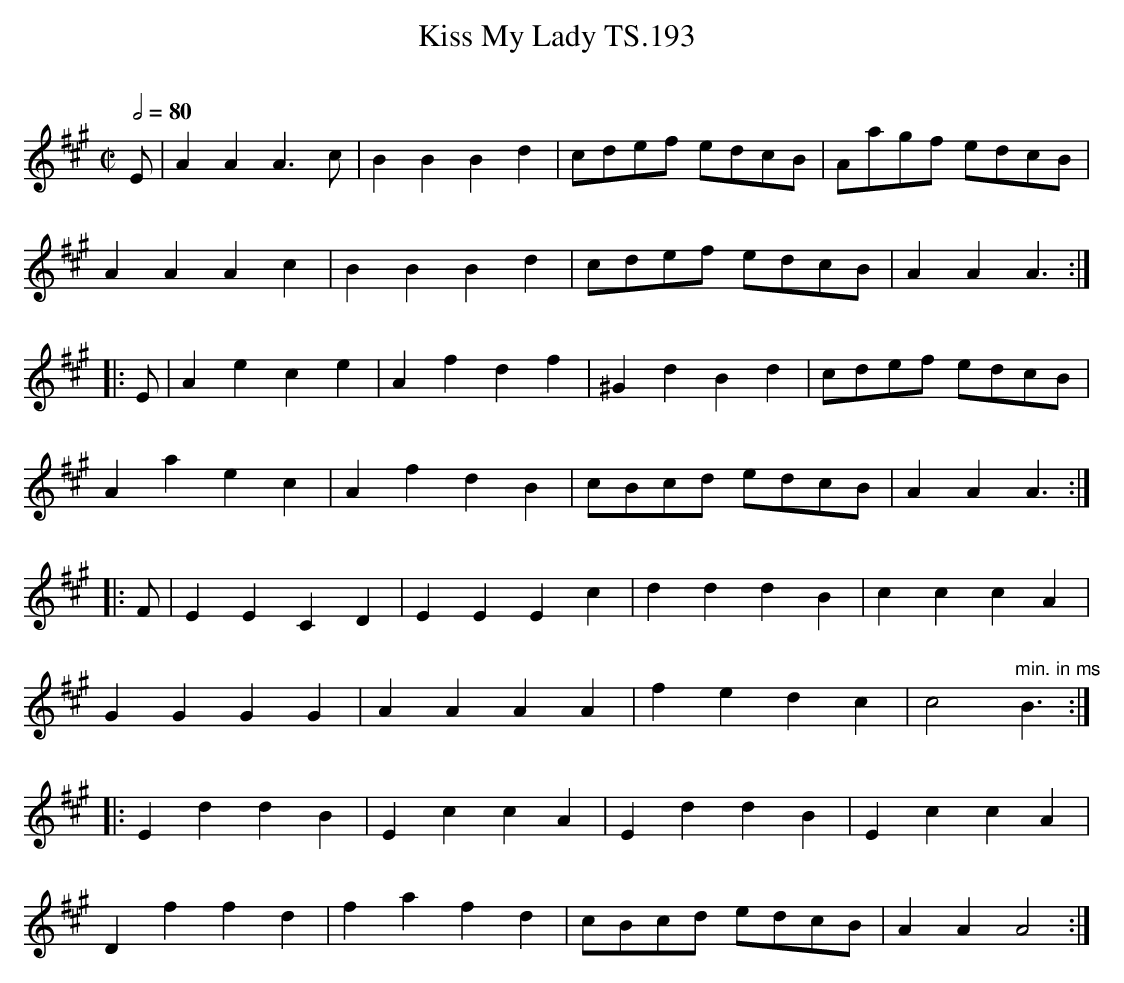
X:1
T:Kiss My Lady TS.193
M:C|
L:1/8
Q:1/2=80
O:
K:A
E|A2A2A2>c2|B2B2B2d2|cdef edcB|Aagf edcB|
A2A2A2c2|B2B2B2d2|cdefr edcB|A2A2A3:|
|:E|A2e2c2e2|A2f2d2f2|^G2d2B2d2|cdef edcB|
A2a2 e2c2|A2f2d2B2|cBcd edcB|A2A2A3:|
|:F|E2E2C2D2|E2E2E2c2|d2d2d2B2|c2c2c2A2|
G2G2G2G2|A2A2A2A2|f2e2d2c2|c4"min. in ms"B3:|
|:E2d2d2B2|E2c2c2A2|E2d2d2B2|E2c2c2A2|
D2f2f2d2|f2a2f2d2|cBcd edcB|A2A2A4:|
